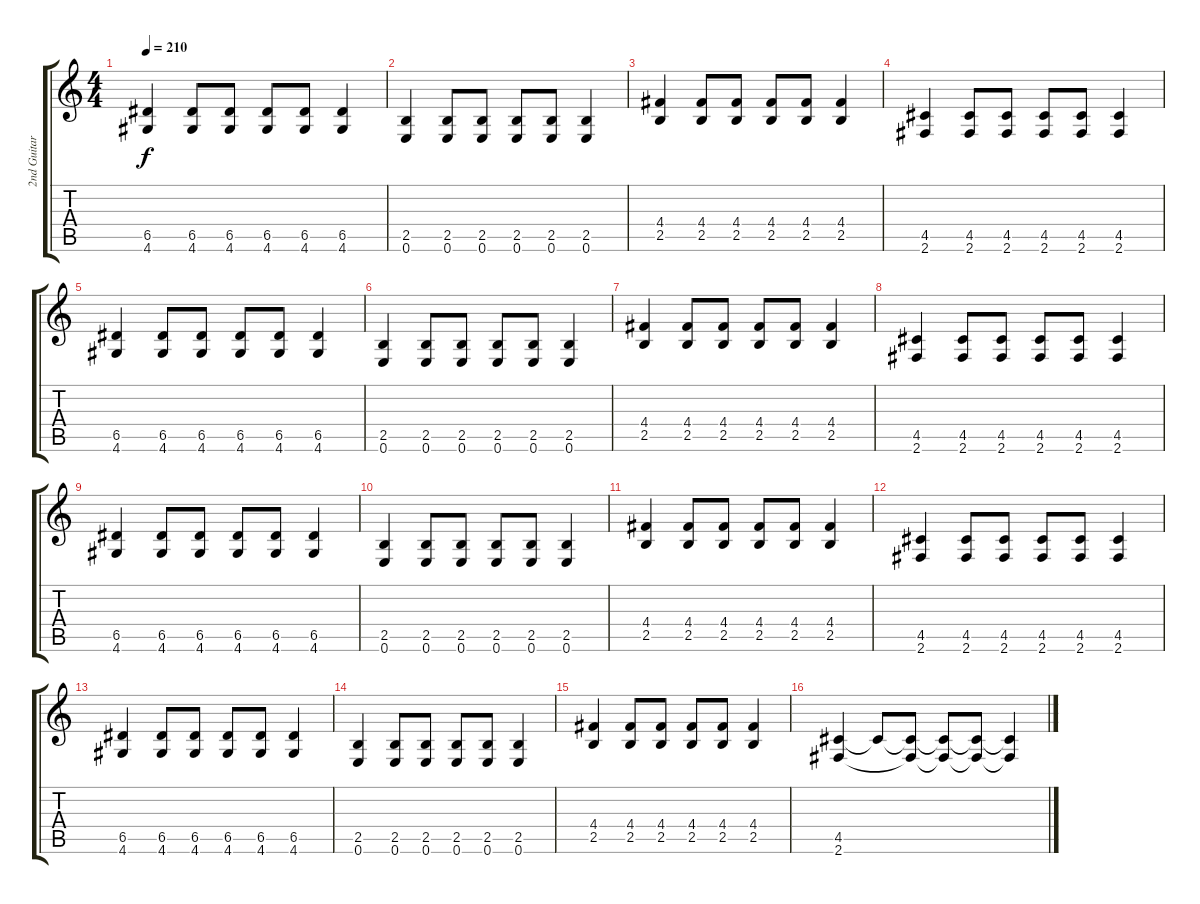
\track ("2nd Guitar" "2nd Guitar") {instrument overdrivenguitar}
\staff {score tabs}
\tuning (E4 B3 G3 D3 A2 E2) {hide}
\ts (4 4)
\tempo 210
\clef g2
\ks c
(6.5 4.6).4{dy f} (6.5 4.6).8 (6.5 4.6).8 (6.5 4.6).8 (6.5 4.6).8 (6.5 4.6).4 |
(2.5 0.6).4 (2.5 0.6).8 (2.5 0.6).8 (2.5 0.6).8 (2.5 0.6).8 (2.5 0.6).4 |
(4.4 2.5).4 (4.4 2.5).8 (4.4 2.5).8 (4.4 2.5).8 (4.4 2.5).8 (4.4 2.5).4 |
(4.5 2.6).4 (4.5 2.6).8 (4.5 2.6).8 (4.5 2.6).8 (4.5 2.6).8 (4.5 2.6).4 |
(6.5 4.6).4 (6.5 4.6).8 (6.5 4.6).8 (6.5 4.6).8 (6.5 4.6).8 (6.5 4.6).4 |
(2.5 0.6).4 (2.5 0.6).8 (2.5 0.6).8 (2.5 0.6).8 (2.5 0.6).8 (2.5 0.6).4 |
(4.4 2.5).4 (4.4 2.5).8 (4.4 2.5).8 (4.4 2.5).8 (4.4 2.5).8 (4.4 2.5).4 |
(4.5 2.6).4 (4.5 2.6).8 (4.5 2.6).8 (4.5 2.6).8 (4.5 2.6).8 (4.5 2.6).4 |
(6.5 4.6).4 (6.5 4.6).8 (6.5 4.6).8 (6.5 4.6).8 (6.5 4.6).8 (6.5 4.6).4 |
(2.5 0.6).4 (2.5 0.6).8 (2.5 0.6).8 (2.5 0.6).8 (2.5 0.6).8 (2.5 0.6).4 |
(4.4 2.5).4 (4.4 2.5).8 (4.4 2.5).8 (4.4 2.5).8 (4.4 2.5).8 (4.4 2.5).4 |
(4.5 2.6).4 (4.5 2.6).8 (4.5 2.6).8 (4.5 2.6).8 (4.5 2.6).8 (4.5 2.6).4 |
(6.5 4.6).4 (6.5 4.6).8 (6.5 4.6).8 (6.5 4.6).8 (6.5 4.6).8 (6.5 4.6).4 |
(2.5 0.6).4 (2.5 0.6).8 (2.5 0.6).8 (2.5 0.6).8 (2.5 0.6).8 (2.5 0.6).4 |
(4.4 2.5).4 (4.4 2.5).8 (4.4 2.5).8 (4.4 2.5).8 (4.4 2.5).8 (4.4 2.5).4 |
(4.5 2.6).4 4.5{t}.8 (4.5{t} 2.6{t}).8 (4.5{t} 2.6{t}).8 (4.5{t} 2.6{t}).8 (4.5{t} 2.6{t}).4
